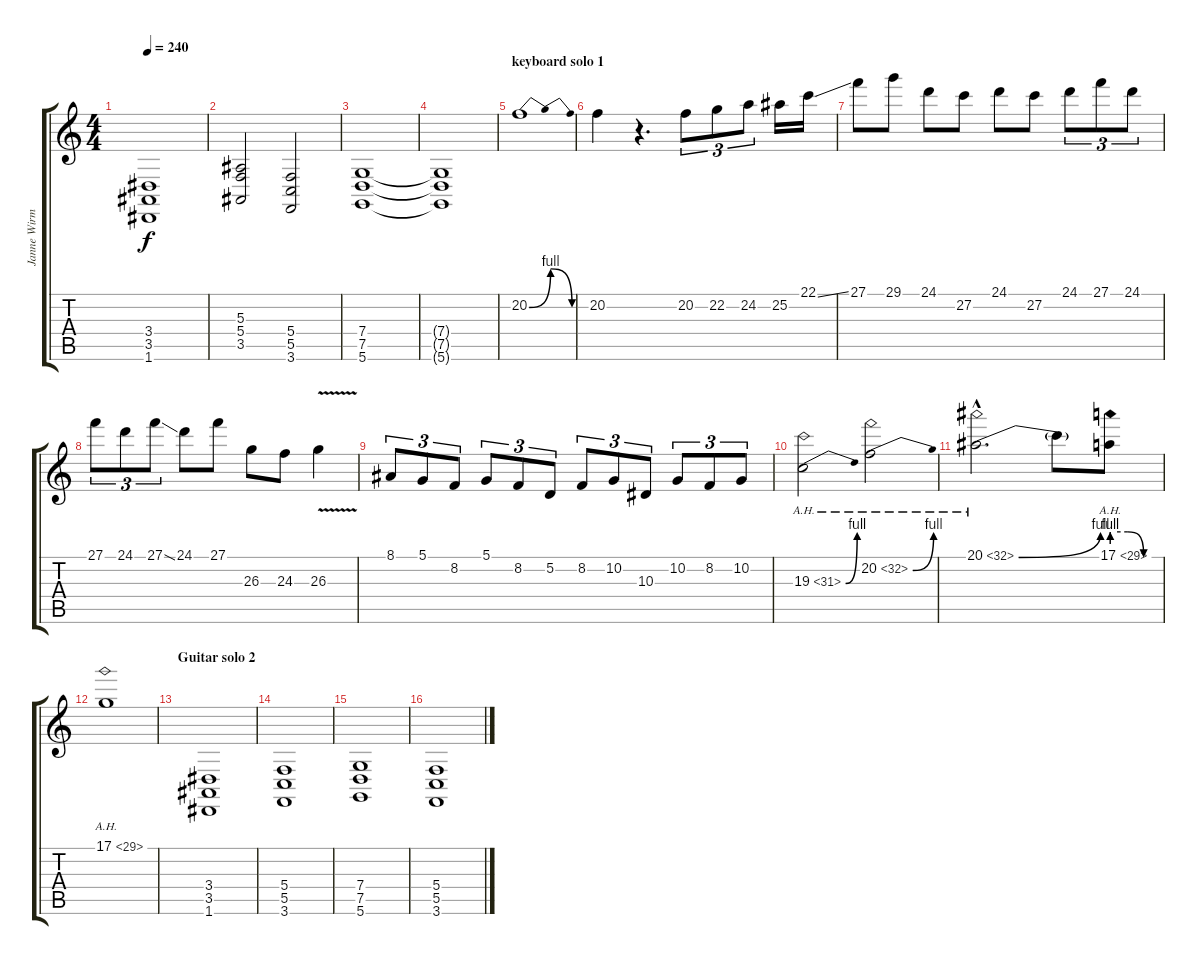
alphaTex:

\track ("Janne Wirman" "Janne Wirm") {instrument stringensemble1}
\staff {score tabs}
\tuning (D4 A3 F3 C3 G2 D2) {hide}
\ts (4 4)
\tempo 240
\clef g2
\ks c
(3.4 3.5 1.6).1{dy f} |
(5.3 5.4 3.5).2 (5.4 5.5 3.6).2 |
(7.4 7.5 5.6).1 |
(7.4{t} 7.5{t} 5.6{t}).1 |
\section ("" "keyboard solo 1")
20.2{be (bendrelease 0 0 15 4 46 4 60 0)}.1{instrument lead1square} |
20.2.4 r.4{d} 20.2.8{tu (3 2)} 22.2.8{tu (3 2)} 24.2.8{tu (3 2)} 25.2.16 22.1{ss}.16 |
27.1.8 29.1.8 24.1.8 27.2.8 24.1.8 27.2.8 24.1.8{tu (3 2)} 27.1.8{tu (3 2)} 24.1.8{tu (3 2)} |
27.1.8{tu (3 2)} 24.1.8{tu (3 2)} 27.1{ss}.8{tu (3 2)} 24.1.8 27.1.8 26.3.8 24.3.8 26.3{v}.4 |
8.1.8{tu (3 2)} 5.1.8{tu (3 2)} 8.2.8{tu (3 2)} 5.1.8{tu (3 2)} 8.2.8{tu (3 2)} 5.2.8{tu (3 2)} 8.2.8{tu (3 2)} 10.2.8{tu (3 2)} 10.3.8{tu (3 2)} 10.2.8{tu (3 2)} 8.2.8{tu (3 2)} 10.2.8{tu (3 2)} |
19.3{be (bend 0 0 60 4) ah 12}.2 20.2{be (bend 0 0 60 4) ah 12}.2 |
20.1{be (bend 0 0 60 4) ah 12 hac}.2{d} 20.1{t}.8 17.1{be (custom 0 4 20 4 40 0 60 0) ah 12}.8 |
17.1{ah 12}.1 |
\section ("" "Guitar solo 2")
(3.4 3.5 1.6).1{instrument overdrivenguitar} |
(5.4 5.5 3.6).1 |
(7.4 7.5 5.6).1 |
(5.4 5.5 3.6).1
